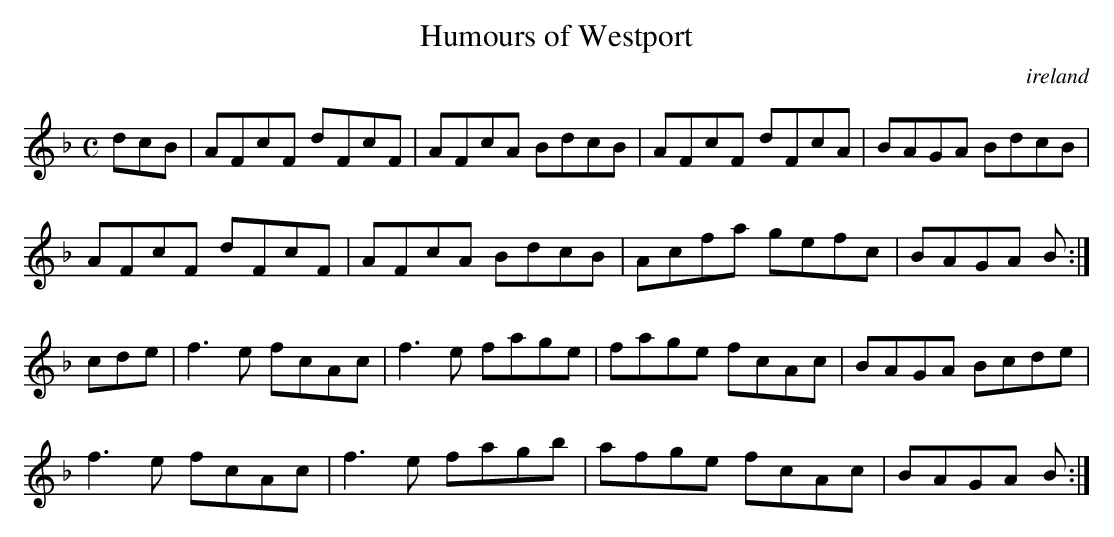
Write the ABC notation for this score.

X:1
T:Humours of Westport
O:ireland
M:C
L:1/8
K:F Major
dcB|AFcF dFcF|AFcA BdcB|AFcF dFcA|BAGA BdcB|!
AFcF dFcF|AFcA BdcB|Acfa gefc|BAGA B:|!
cde|f3e fcAc|f3e fage|fage fcAc|BAGA Bcde|!
f3e fcAc|f3e fagb|afge fcAc|BAGA B:|!
